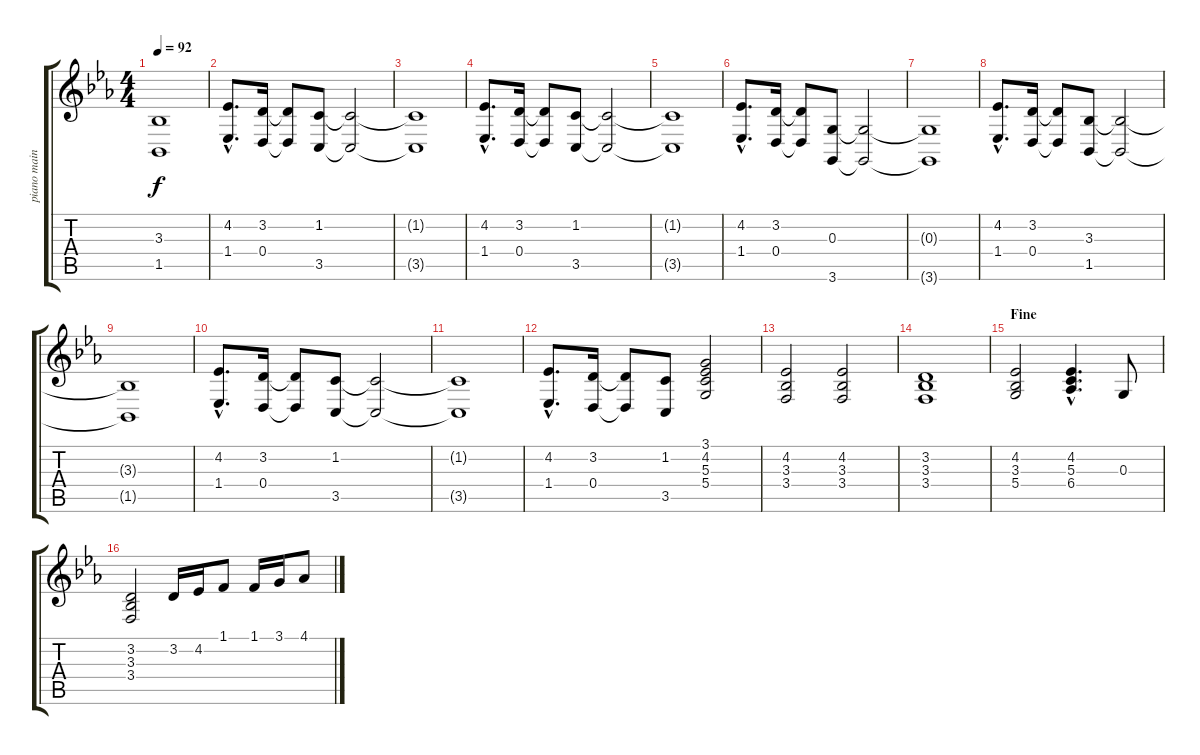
\track ("piano main droite" "piano main") {instrument brightacousticpiano}
\staff {score tabs}
\tuning (E4 B3 G3 D3 A2 E2) {hide}
\ts (4 4)
\tempo 92
\clef g2
\ks eb
(3.3{t} 1.5{t}).1{dy f} |
(4.2{hac} 1.4{hac}).8{d} (3.2 0.4).16 (3.2{t} 0.4{t}).8 (1.2 3.5).8 (1.2{t} 3.5{t}).2 |
(1.2{t} 3.5{t}).1 |
(4.2{hac} 1.4{hac}).8{d} (3.2 0.4).16 (3.2{t} 0.4{t}).8 (1.2 3.5).8 (1.2{t} 3.5{t}).2 |
(1.2{t} 3.5{t}).1 |
(4.2{hac} 1.4{hac}).8{d} (3.2 0.4).16 (3.2{t} 0.4{t}).8 (0.3 3.6).8 (0.3{t} 3.6{t}).2 |
(0.3{t} 3.6{t}).1 |
(4.2{hac} 1.4{hac}).8{d} (3.2 0.4).16 (3.2{t} 0.4{t}).8 (3.3 1.5).8 (3.3{t} 1.5{t}).2 |
(3.3{t} 1.5{t}).1 |
(4.2{hac} 1.4{hac}).8{d} (3.2 0.4).16 (3.2{t} 0.4{t}).8 (1.2 3.5).8 (1.2{t} 3.5{t}).2 |
(1.2{t} 3.5{t}).1 |
(4.2{hac} 1.4{hac}).8{d} (3.2 0.4).16 (3.2{t} 0.4{t}).8 (1.2 3.5).8 (3.1 4.2 5.3 5.4).2 |
(4.2 3.3 3.4).2 (4.2 3.3 3.4).2 |
(3.2 3.3 3.4).1 |
\section ("" "Fine")
(4.2 3.3 5.4).2 (4.2{hac} 5.3{hac} 6.4{hac}).4{d} 0.3.8 |
(3.2 3.3 3.4).2 3.2.16 4.2.16 1.1.8 1.1.16 3.1.16 4.1.8
